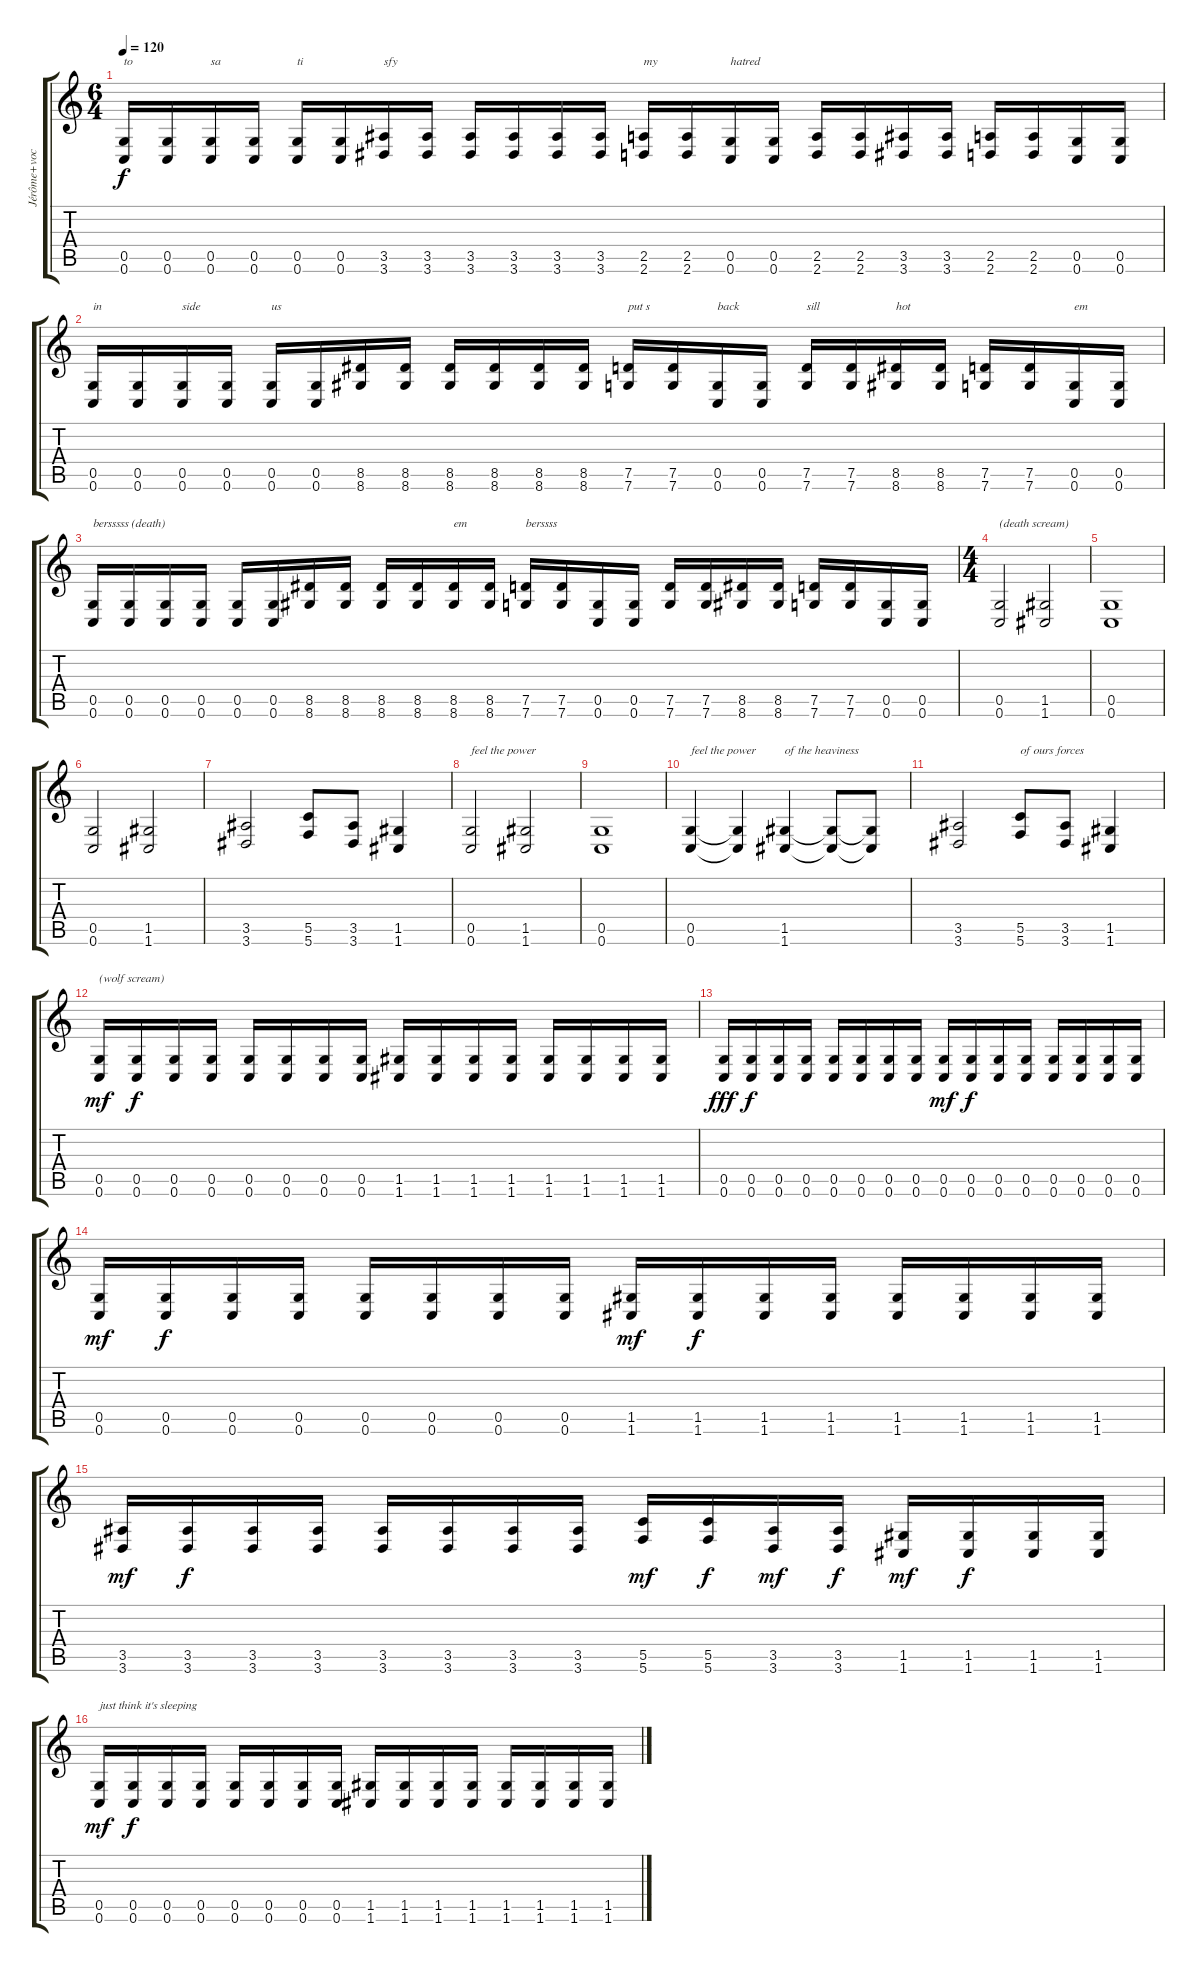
\track ("Jérôme+vocals" "Jérôme+voc") {instrument distortionguitar}
\staff {score tabs}
\tuning (D4 A3 F3 C3 G2 C2) {hide}
\ts (6 4)
\tempo 120
\clef g2
\ks c
(0.5 0.6).16{txt "to" dy f} (0.5 0.6).16 (0.5 0.6).16{txt "sa"} (0.5 0.6).16 (0.5 0.6).16{txt "ti"} (0.5 0.6).16 (3.5 3.6).16{txt "sfy"} (3.5 3.6).16 (3.5 3.6).16 (3.5 3.6).16 (3.5 3.6).16 (3.5 3.6).16 (2.5 2.6).16{txt "my"} (2.5 2.6).16 (0.5 0.6).16{txt "hatred"} (0.5 0.6).16 (2.5 2.6).16 (2.5 2.6).16 (3.5 3.6).16 (3.5 3.6).16 (2.5 2.6).16 (2.5 2.6).16 (0.5 0.6).16 (0.5 0.6).16 |
(0.5 0.6).16{txt "in"} (0.5 0.6).16 (0.5 0.6).16{txt "side"} (0.5 0.6).16 (0.5 0.6).16{txt "us"} (0.5 0.6).16 (8.5 8.6).16 (8.5 8.6).16 (8.5 8.6).16 (8.5 8.6).16 (8.5 8.6).16 (8.5 8.6).16 (7.5 7.6).16{txt "put s"} (7.5 7.6).16 (0.5 0.6).16{txt "back"} (0.5 0.6).16 (7.5 7.6).16{txt "sill"} (7.5 7.6).16 (8.5 8.6).16{txt "hot"} (8.5 8.6).16 (7.5 7.6).16 (7.5 7.6).16 (0.5 0.6).16{txt "em"} (0.5 0.6).16 |
(0.5 0.6).16{txt "bersssss (death)"} (0.5 0.6).16 (0.5 0.6).16 (0.5 0.6).16 (0.5 0.6).16 (0.5 0.6).16 (8.5 8.6).16 (8.5 8.6).16 (8.5 8.6).16 (8.5 8.6).16 (8.5 8.6).16{txt "em"} (8.5 8.6).16 (7.5 7.6).16{txt "berssss"} (7.5 7.6).16 (0.5 0.6).16 (0.5 0.6).16 (7.5 7.6).16 (7.5 7.6).16 (8.5 8.6).16 (8.5 8.6).16 (7.5 7.6).16 (7.5 7.6).16 (0.5 0.6).16 (0.5 0.6).16 |
\ts (4 4)
(0.5 0.6).2{txt "(death scream)"} (1.5 1.6).2 |
(0.5 0.6).1 |
(0.5 0.6).2 (1.5 1.6).2 |
(3.5 3.6).2 (5.5 5.6).8 (3.5 3.6).8 (1.5 1.6).4 |
(0.5 0.6).2{txt "feel the power"} (1.5 1.6).2 |
(0.5 0.6).1 |
(0.5 0.6).4{txt "feel the power"} (0.5{t} 0.6{t}).4 (1.5 1.6).4{txt "of the heaviness"} (1.5{t} 1.6{t}).8 (1.5{t} 1.6{t}).8 |
(3.5 3.6).2 (5.5 5.6).8{txt "of ours forces"} (3.5 3.6).8 (1.5 1.6).4 |
(0.5 0.6).16{txt "(wolf scream)" dy mf balance 16} (0.5 0.6).16{dy f} (0.5 0.6).16 (0.5 0.6).16 (0.5 0.6).16 (0.5 0.6).16 (0.5 0.6).16 (0.5 0.6).16 (1.5 1.6).16 (1.5 1.6).16 (1.5 1.6).16 (1.5 1.6).16 (1.5 1.6).16 (1.5 1.6).16 (1.5 1.6).16 (1.5 1.6).16 |
(0.5 0.6).16{dy fff} (0.5 0.6).16{dy f} (0.5 0.6).16 (0.5 0.6).16 (0.5 0.6).16 (0.5 0.6).16 (0.5 0.6).16 (0.5 0.6).16 (0.5 0.6).16{dy mf} (0.5 0.6).16{dy f} (0.5 0.6).16 (0.5 0.6).16 (0.5 0.6).16 (0.5 0.6).16 (0.5 0.6).16 (0.5 0.6).16 |
(0.5 0.6).16{dy mf} (0.5 0.6).16{dy f} (0.5 0.6).16 (0.5 0.6).16 (0.5 0.6).16 (0.5 0.6).16 (0.5 0.6).16 (0.5 0.6).16 (1.5 1.6).16{dy mf} (1.5 1.6).16{dy f} (1.5 1.6).16 (1.5 1.6).16 (1.5 1.6).16 (1.5 1.6).16 (1.5 1.6).16 (1.5 1.6).16 |
(3.5 3.6).16{dy mf} (3.5 3.6).16{dy f} (3.5 3.6).16 (3.5 3.6).16 (3.5 3.6).16 (3.5 3.6).16 (3.5 3.6).16 (3.5 3.6).16 (5.5 5.6).16{dy mf} (5.5 5.6).16{dy f} (3.5 3.6).16{dy mf} (3.5 3.6).16{dy f} (1.5 1.6).16{dy mf} (1.5 1.6).16{dy f} (1.5 1.6).16 (1.5 1.6).16 |
(0.5 0.6).16{txt "just think it's sleeping" dy mf} (0.5 0.6).16{dy f} (0.5 0.6).16 (0.5 0.6).16 (0.5 0.6).16 (0.5 0.6).16 (0.5 0.6).16 (0.5 0.6).16 (1.5 1.6).16 (1.5 1.6).16 (1.5 1.6).16 (1.5 1.6).16 (1.5 1.6).16 (1.5 1.6).16 (1.5 1.6).16 (1.5 1.6).16
